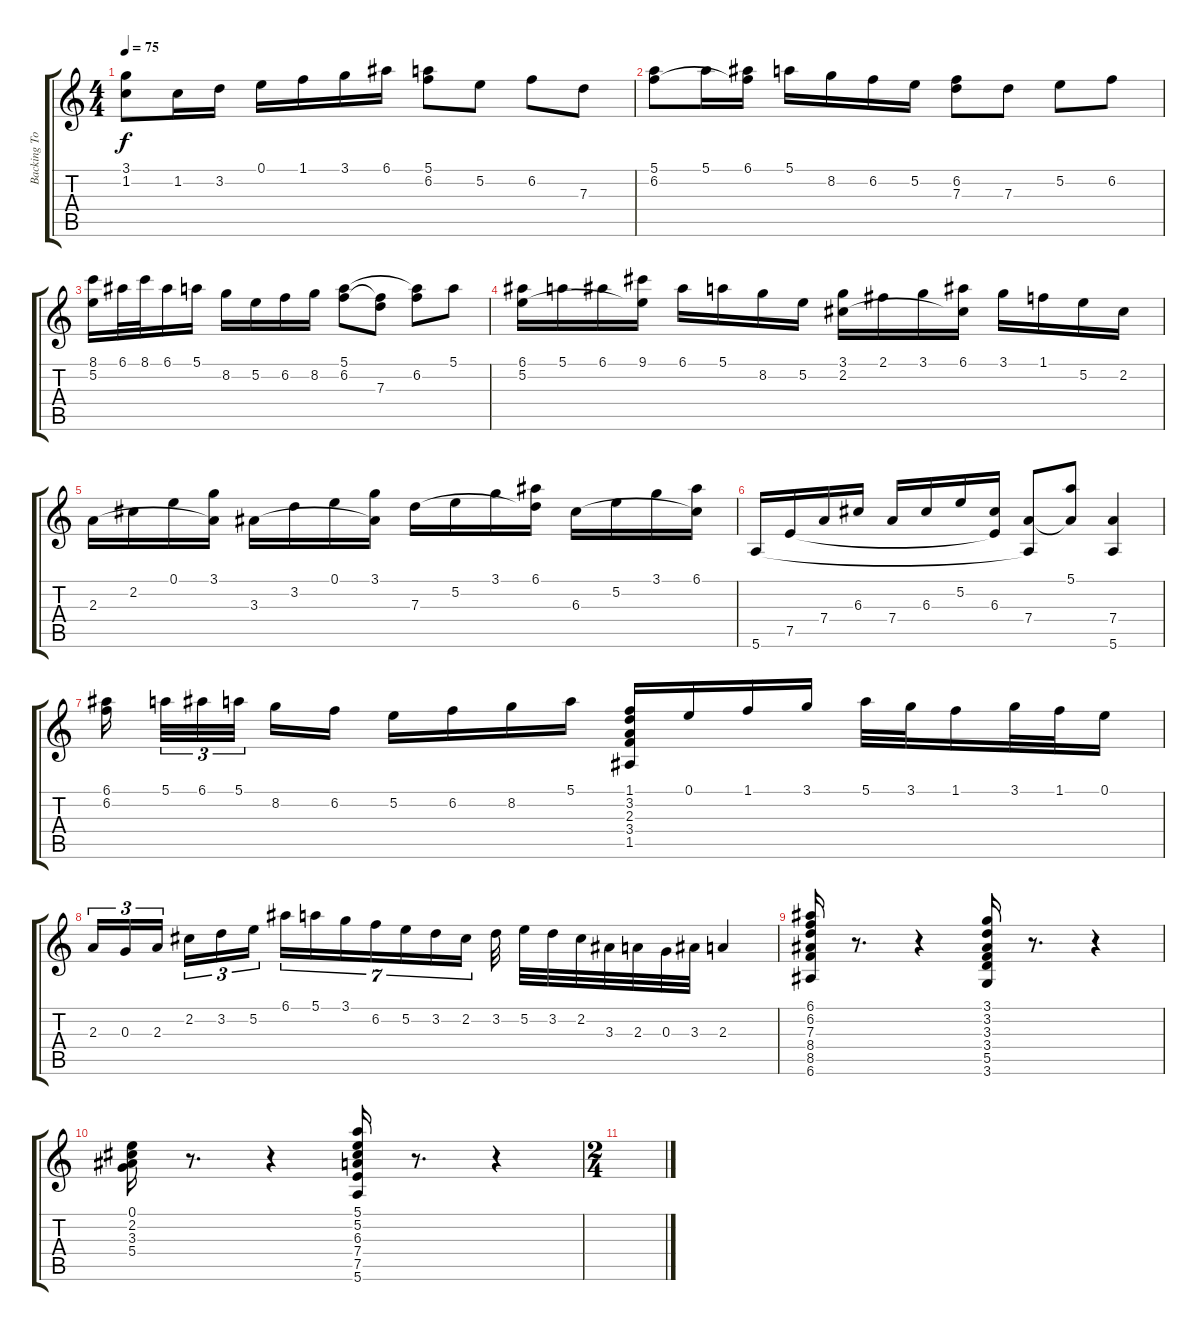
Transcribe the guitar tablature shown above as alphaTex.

\track ("Backing Tone" "Backing To") {instrument acousticguitarsteel}
\staff {score tabs}
\tuning (E4 B3 G3 D3 A2 E2) {hide}
\ts (4 4)
\tempo 75
\clef g2
\ks c
(3.1 1.2).8{dy f} 1.2.16 3.2.16 0.1.16 1.1.16 3.1.16 6.1.16 (5.1 6.2).8 5.2.8 6.2.8 7.3.8 |
(5.1 6.2).8 5.1.16 (6.1 6.2{t}).16 5.1.16 8.2.16 6.2.16 5.2.16 (6.2 7.3).8 7.3.8 5.2.8 6.2.8 |
(8.1 5.2).16 6.1.32 8.1.32 6.1.16 5.1.16 8.2.16 5.2.16 6.2.16 8.2.16 (5.1 6.2).8 (6.2{t} 7.3).8 (5.1{t} 6.2).8 5.1.8 |
(6.1 5.2).16 5.1.16 6.1.16 (9.1 5.2{t}).16 6.1.16 5.1.16 8.2.16 5.2.16 (3.1 2.2).16 2.1.16 3.1.16 (6.1 2.2{t}).16 3.1.16 1.1.16 5.2.16 2.2.16 |
2.3.16 2.2.16 0.1.16 (3.1 2.3{t}).16 3.3.16 3.2.16 0.1.16 (3.1 3.3{t}).16 7.3.16 5.2.16 3.1.16 (6.1 7.3{t}).16 6.3.16 5.2.16 3.1.16 (6.1 6.3{t}).16 |
5.6.16 7.5.16 7.4.16 6.3.16 7.4.16 6.3.16 5.2.16 (6.3 7.5{t}).16 (7.4 5.6{t}).8 (5.1 7.4{t}).8 (7.4 5.6).4 |
(6.1 6.2).16{balance 0} 5.1.32{tu (3 2)} 6.1.32{tu (3 2)} 5.1.32{tu (3 2)} 8.2.16 6.2.16 5.2.16 6.2.16 8.2.16 5.1.16 (1.1 3.2 2.3 3.4 1.5).16 0.1.16 1.1.16 3.1.16 5.1.32 3.1.32 1.1.16 3.1.32 1.1.32 0.1.16 |
2.3.16{tu (3 2)} 0.3.16{tu (3 2)} 2.3.16{tu (3 2)} 2.2.16{tu (3 2)} 3.2.16{tu (3 2)} 5.2.16{tu (3 2)} 6.1.16{tu (7 4)} 5.1.16{tu (7 4)} 3.1.16{tu (7 4)} 6.2.16{tu (7 4)} 5.2.16{tu (7 4)} 3.2.16{tu (7 4)} 2.2.16{tu (7 4)} 3.2.32 5.2.32 3.2.32 2.2.32 3.3.32 2.3.32 0.3.32 3.3.32 2.3.4 |
(6.1 6.2 7.3 8.4 8.5 6.6).16{balance 8} r.8{d} r.4 (3.1 3.2 3.3 3.4 5.5 3.6).16 r.8{d} r.4 |
(0.1 2.2 3.3 5.4).16 r.8{d} r.4 (5.1 5.2 6.3 7.4 7.5 5.6).16 r.8{d} r.4 |
\ts (2 4)
